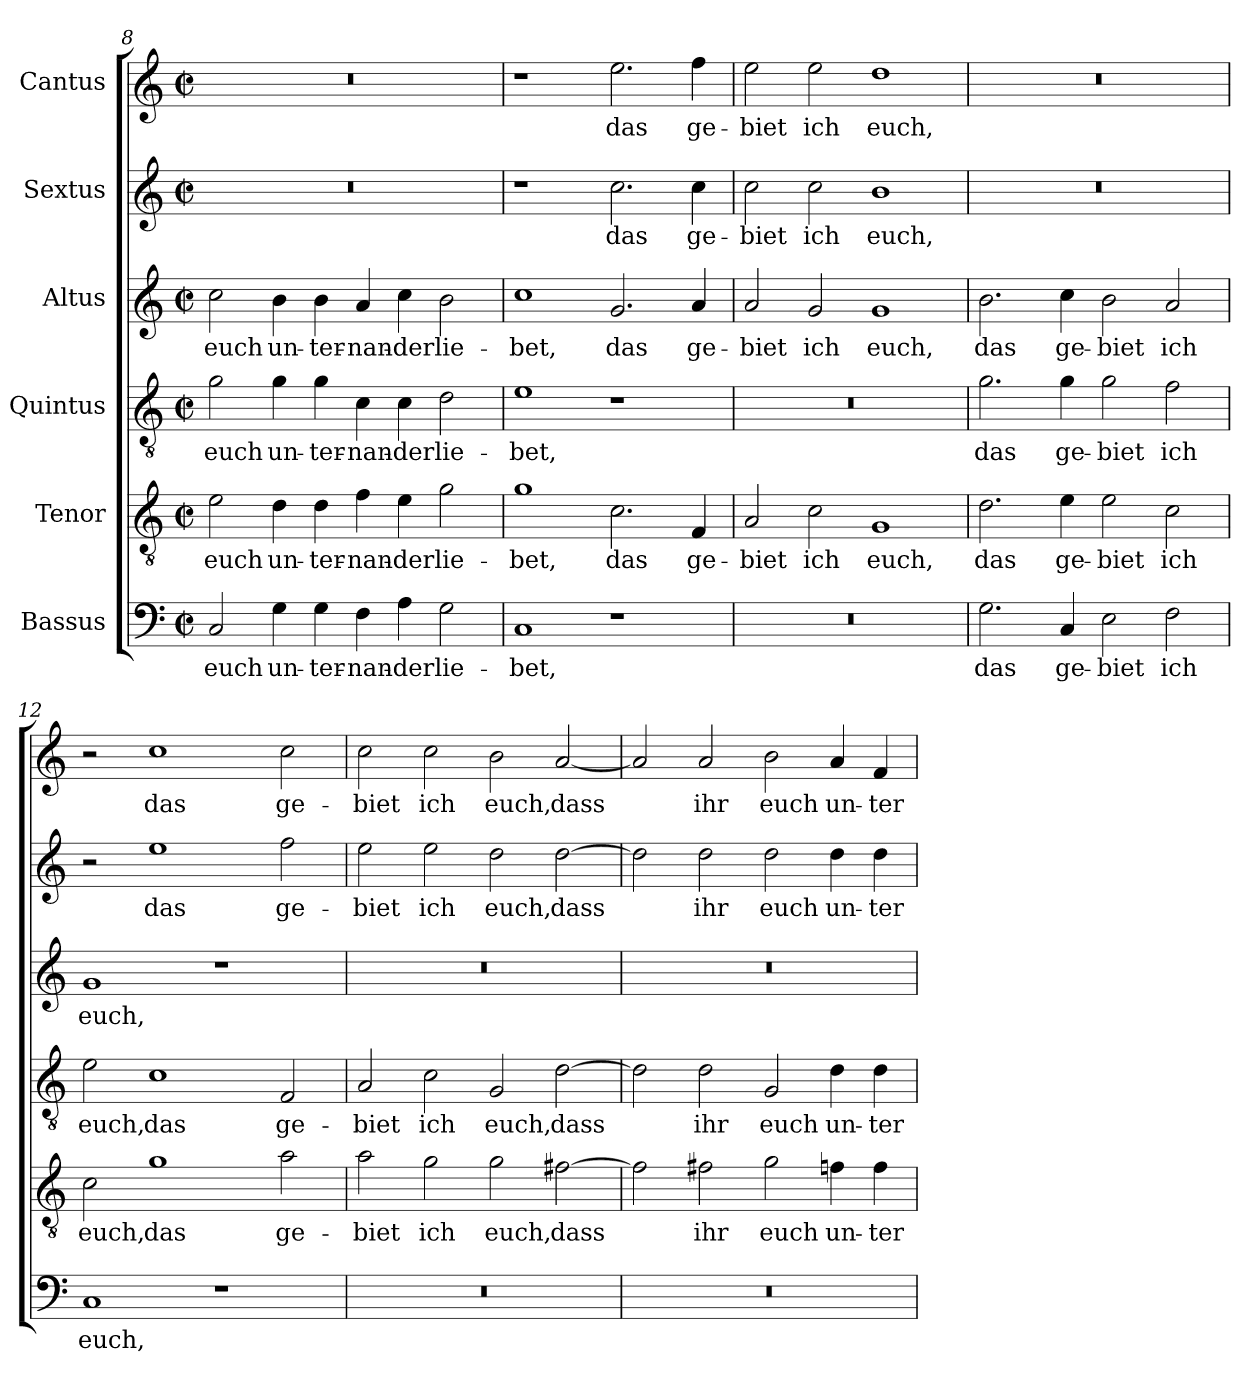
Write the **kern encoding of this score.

**kern	**text	**kern	**text	**kern	**text	**kern	**text	**kern	**text	**kern	**text
*part6	*part6	*part5	*part5	*part4	*part4	*part3	*part3	*part2	*part2	*part1	*part1
*staff6	*staff6	*staff5	*staff5	*staff4	*staff4	*staff3	*staff3	*staff2	*staff2	*staff1	*staff1
*I"Bassus	*	*I"Tenor	*	*I"Quintus	*	*I"Altus	*	*I"Sextus	*	*I"Cantus	*
*clefF4	*	*clefGv2	*	*clefGv2	*	*clefG2	*	*clefG2	*	*clefG2	*
*k[]	*	*k[]	*	*k[]	*	*k[]	*	*k[]	*	*k[]	*
*M4/2	*	*M4/2	*	*M4/2	*	*M4/2	*	*M4/2	*	*M4/2	*
*met(c|)	*	*met(c|)	*	*met(c|)	*	*met(c|)	*	*met(c|)	*	*met(c|)	*
=8	=8	=8	=8	=8	=8	=8	=8	=8	=8	=8	=8
!	!LO:LY:b	!	!LO:LY:b	!	!LO:LY:b	!	!LO:LY:b	!	!	!	!
2C/	euch	2e\	euch	2g\	euch	2cc\	euch	0r	.	0r	.
!	!LO:LY:b	!	!LO:LY:b	!	!LO:LY:b	!	!LO:LY:b	!	!	!	!
4G\	un-	4d\	un-	4g\	un-	4b\	un-	.	.	.	.
!	!LO:LY:b	!	!LO:LY:b	!	!LO:LY:b	!	!LO:LY:b	!	!	!	!
4G\	-ter-	4d\	-ter-	4g\	-ter-	4b\	-ter-	.	.	.	.
!	!LO:LY:b	!	!LO:LY:b	!	!LO:LY:b	!	!LO:LY:b	!	!	!	!
4F\	-nan-	4f\	-nan-	4c\	-nan-	4a/	-nan-	.	.	.	.
!	!LO:LY:b	!	!LO:LY:b	!	!LO:LY:b	!	!LO:LY:b	!	!	!	!
4A\	-der	4e\	-der	4c\	-der	4cc\	-der	.	.	.	.
!	!LO:LY:b	!	!LO:LY:b	!	!LO:LY:b	!	!LO:LY:b	!	!	!	!
2G\	lie-	2g\	lie-	2d\	lie-	2b\	lie-	.	.	.	.
!!LO:PB:g=z
=9	=9	=9	=9	=9	=9	=9	=9	=9	=9	=9	=9
!	!LO:LY:b	!	!LO:LY:b	!	!LO:LY:b	!	!LO:LY:b	!	!	!	!
1C	-bet,	1g	-bet,	1e	-bet,	1cc	-bet,	1r	.	1r	.
!	!	!	!LO:LY:b	!	!	!	!LO:LY:b	!	!LO:LY:b	!	!LO:LY:b
1r	.	2.c\	das	1r	.	2.g/	das	2.cc\	das	2.ee\	das
!	!	!	!LO:LY:b	!	!	!	!LO:LY:b	!	!LO:LY:b	!	!LO:LY:b
.	.	4F/	ge-	.	.	4a/	ge-	4cc\	ge-	4ff\	ge-
=10	=10	=10	=10	=10	=10	=10	=10	=10	=10	=10	=10
!	!	!	!LO:LY:b	!	!	!	!LO:LY:b	!	!LO:LY:b	!	!LO:LY:b
0r	.	2A/	-biet	0r	.	2a/	-biet	2cc\	-biet	2ee\	-biet
!	!	!	!LO:LY:b	!	!	!	!LO:LY:b	!	!LO:LY:b	!	!LO:LY:b
.	.	2c\	ich	.	.	2g/	ich	2cc\	ich	2ee\	ich
!	!	!	!LO:LY:b	!	!	!	!LO:LY:b	!	!LO:LY:b	!	!LO:LY:b
.	.	1G	euch,	.	.	1g	euch,	1b	euch,	1dd	euch,
=11	=11	=11	=11	=11	=11	=11	=11	=11	=11	=11	=11
!	!LO:LY:b	!	!LO:LY:b	!	!LO:LY:b	!	!LO:LY:b	!	!	!	!
2.G\	das	2.d\	das	2.g\	das	2.b\	das	0r	.	0r	.
!	!LO:LY:b	!	!LO:LY:b	!	!LO:LY:b	!	!LO:LY:b	!	!	!	!
4C/	ge-	4e\	ge-	4g\	ge-	4cc\	ge-	.	.	.	.
!	!LO:LY:b	!	!LO:LY:b	!	!LO:LY:b	!	!LO:LY:b	!	!	!	!
2E\	-biet	2e\	-biet	2g\	-biet	2b\	-biet	.	.	.	.
!	!LO:LY:b	!	!LO:LY:b	!	!LO:LY:b	!	!LO:LY:b	!	!	!	!
2F\	ich	2c\	ich	2f\	ich	2a/	ich	.	.	.	.
=12	=12	=12	=12	=12	=12	=12	=12	=12	=12	=12	=12
!	!LO:LY:b	!	!LO:LY:b	!	!LO:LY:b	!	!LO:LY:b	!	!	!	!
1C	euch,	2c\	euch,	2e\	euch,	1g	euch,	2r	.	2r	.
!	!	!	!LO:LY:b	!	!LO:LY:b	!	!	!	!LO:LY:b	!	!LO:LY:b
.	.	1g	das	1c	das	.	.	1ee	das	1cc	das
1r	.	.	.	.	.	1r	.	.	.	.	.
!	!	!	!LO:LY:b	!	!LO:LY:b	!	!	!	!LO:LY:b	!	!LO:LY:b
.	.	2a\	ge-	2F/	ge-	.	.	2ff\	ge-	2cc\	ge-
=13	=13	=13	=13	=13	=13	=13	=13	=13	=13	=13	=13
!	!	!	!LO:LY:b	!	!LO:LY:b	!	!	!	!LO:LY:b	!	!LO:LY:b
0r	.	2a\	-biet	2A/	-biet	0r	.	2ee\	-biet	2cc\	-biet
!	!	!	!LO:LY:b	!	!LO:LY:b	!	!	!	!LO:LY:b	!	!LO:LY:b
.	.	2g\	ich	2c\	ich	.	.	2ee\	ich	2cc\	ich
!	!	!	!LO:LY:b	!	!LO:LY:b	!	!	!	!LO:LY:b	!	!LO:LY:b
.	.	2g\	euch,	2G/	euch,	.	.	2dd\	euch,	2b\	euch,
!	!	!	!LO:LY:b	!	!LO:LY:b	!	!	!	!LO:LY:b	!	!LO:LY:b
.	.	[2f#X\	dass	[2d\	dass	.	.	[2dd\	dass	[2a/	dass
!!LO:LB:g=z
=14	=14	=14	=14	=14	=14	=14	=14	=14	=14	=14	=14
0r	.	2f#\]	.	2d\]	.	0r	.	2dd\]	.	2a/]	.
!	!	!	!LO:LY:b	!	!LO:LY:b	!	!	!	!LO:LY:b	!	!LO:LY:b
.	.	2f#X\	ihr	2d\	ihr	.	.	2dd\	ihr	2a/	ihr
!	!	!	!LO:LY:b	!	!LO:LY:b	!	!	!	!LO:LY:b	!	!LO:LY:b
.	.	2g\	euch	2G/	euch	.	.	2dd\	euch	2b\	euch
!	!	!	!LO:LY:b	!	!LO:LY:b	!	!	!	!LO:LY:b	!	!LO:LY:b
.	.	4fn\	un-	4d\	un-	.	.	4dd\	un-	4a/	un-
!	!	!	!LO:LY:b	!	!LO:LY:b	!	!	!	!LO:LY:b	!	!LO:LY:b
.	.	4f\	-ter-	4d\	-ter-	.	.	4dd\	-ter-	4f/	-ter-
=	=	=	=	=	=	=	=	=	=	=	=
*-	*-	*-	*-	*-	*-	*-	*-	*-	*-	*-	*-
